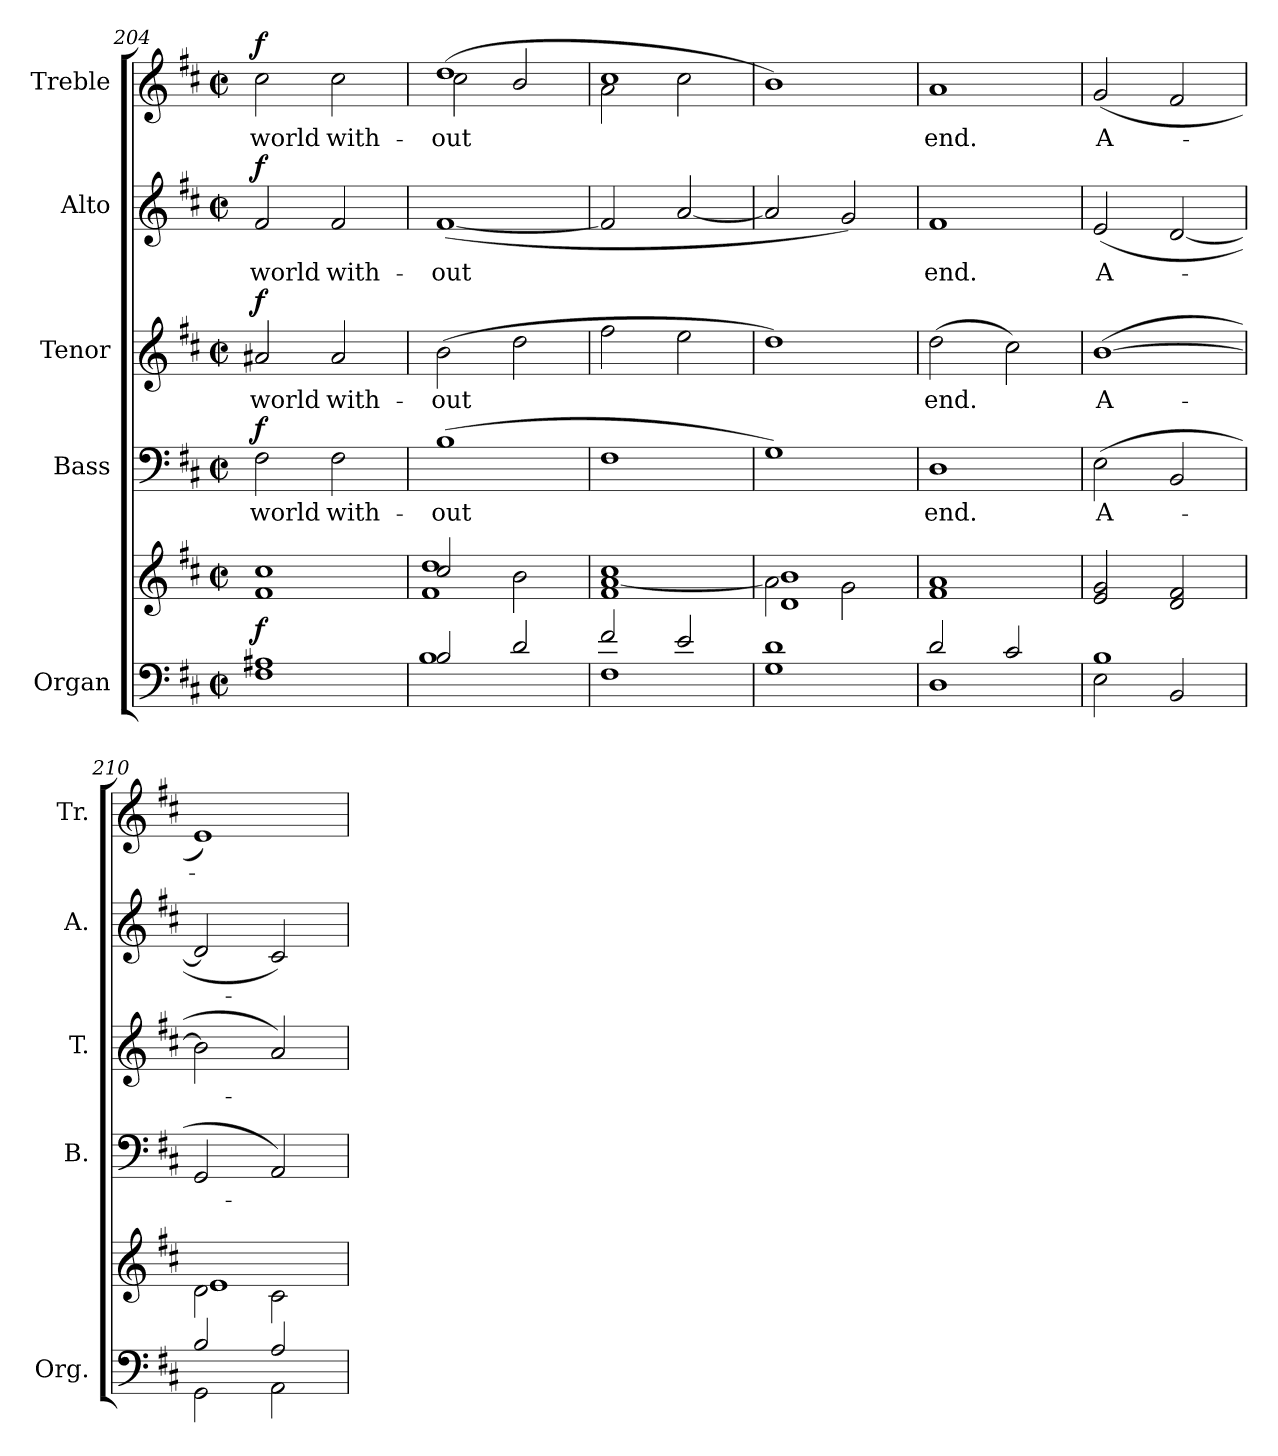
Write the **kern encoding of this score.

**kern	**kern	**dynam	**kern	**text	**dynam	**kern	**text	**dynam	**kern	**text	**dynam	**kern	**text	**dynam
*part5	*part5	*part5	*part4	*part4	*part4	*part3	*part3	*part3	*part2	*part2	*part2	*part1	*part1	*part1
*staff6	*staff5	*staff5/6	*staff4	*staff4	*staff4	*staff3	*staff3	*staff3	*staff2	*staff2	*staff2	*staff1	*staff1	*staff1
*I"Organ	*	*	*I"Bass	*	*	*I"Tenor	*	*	*I"Alto	*	*	*I"Treble	*	*
*I'Org.	*	*	*I'B.	*	*	*I'T.	*	*	*I'A.	*	*	*I'Tr.	*	*
*clefF4	*clefG2	*	*clefF4	*	*	*clefG2	*	*	*clefG2	*	*	*clefG2	*	*
*	*	*	*	*	*	*ITrd7c12	*	*	*	*	*	*	*	*
*k[f#c#]	*k[f#c#]	*	*k[f#c#]	*	*	*k[f#c#]	*	*	*k[f#c#]	*	*	*k[f#c#]	*	*
*D:	*D:	*	*D:	*	*	*D:	*	*	*D:	*	*	*D:	*	*
*M2/2	*M2/2	*	*M2/2	*	*	*M2/2	*	*	*M2/2	*	*	*M2/2	*	*
*met(c|)	*met(c|)	*	*met(c|)	*	*	*met(c|)	*	*	*met(c|)	*	*	*met(c|)	*	*
=204	=204	=204	=204	=204	=204	=204	=204	=204	=204	=204	=204	=204	=204	=204
!	!	!	!	!LO:LY:b:color=#000000	!	!	!	!	!	!	!	!	!	!
!	!	!	!	!	!	!	!LO:LY:b:color=#000000	!	!	!	!	!	!	!
!	!	!	!	!	!	!	!	!	!	!LO:LY:b:color=#000000	!	!	!	!
!	!	!	!	!	!	!	!	!	!	!	!	!	!LO:LY:b:color=#000000	!
1F#i 1A#Xi	1f#i 1cc#i	f	2F#i\	world	f	2A#Xi/	world	f	2f#i/	world	f	2cc#i\	world	f
!	!	!	!	!LO:LY:b:color=#000000	!	!	!	!	!	!	!	!	!	!
!	!	!	!	!	!	!	!LO:LY:b:color=#000000	!	!	!	!	!	!	!
!	!	!	!	!	!	!	!	!	!	!LO:LY:b:color=#000000	!	!	!	!
!	!	!	!	!	!	!	!	!	!	!	!	!	!LO:LY:b:color=#000000	!
.	.	.	2F#i\	with-	.	2A#i/	with-	.	2f#i/	with-	.	2cc#i\	with-	.
=205	=205	=205	=205	=205	=205	=205	=205	=205	=205	=205	=205	=205	=205	=205
*^	*^	*	*	*	*	*	*	*	*	*	*	*	*	*
!	!	!	!	!	!	!LO:LY:b:color=#000000	!	!	!	!	!	!	!	!	!	!
!	!	!	!	!	!	!	!	!	!LO:LY:b:color=#000000	!	!	!	!	!	!	!
!	!	!	!	!	!	!	!	!	!	!	!	!LO:LY:b:color=#000000	!	!	!	!
!	!	!	!	!	!	!	!	!	!	!	!	!	!	!	!LO:LY:b:color=#000000	!
*	*	*	*	*	*	*	*	*	*	*	*	*	*	*^	*	*
2Bi/	1Bi	2cc#i/	1f#i 1ddi	.	(1Bi	-out	.	(2Bi\	-out	.	([1f#i	-out	.	(1ddi	2cc#i\	-out	.
2di/	.	2bi\	.	.	.	.	.	2di\	.	.	.	.	.	.	2bi/	.	.
*	*	*v	*v	*	*	*	*	*	*	*	*	*	*	*	*	*	*
=206	=206	=206	=206	=206	=206	=206	=206	=206	=206	=206	=206	=206	=206	=206	=206	=206
2f#i/	1F#i	1f#i [1ai 1cc#i	.	1F#i	.	.	2f#i\	.	.	2f#i/]	.	.	1cc#i	2ai\	.	.
2ei/	.	.	.	.	.	.	2ei\	.	.	[2ai/	.	.	.	2cc#i\	.	.
*v	*v	*	*	*	*	*	*	*	*	*	*	*	*v	*v	*	*
!!LO:PB:g=z
=207	=207	=207	=207	=207	=207	=207	=207	=207	=207	=207	=207	=207	=207	=207
*	*^	*	*	*	*	*	*	*	*	*	*	*	*	*
1Gi 1di	2ai\]	1di 1bi	.	1Gi)	.	.	1di)	.	.	2ai/]	.	.	1bi)	.	.
.	2gi\	.	.	.	.	.	.	.	.	2gi/)	.	.	.	.	.
*	*v	*v	*	*	*	*	*	*	*	*	*	*	*	*	*
=208	=208	=208	=208	=208	=208	=208	=208	=208	=208	=208	=208	=208	=208	=208
*^	*	*	*	*	*	*	*	*	*	*	*	*	*	*
!	!	!	!	!	!LO:LY:b:color=#000000	!	!	!	!	!	!	!	!	!	!
!	!	!	!	!	!	!	!	!LO:LY:b:color=#000000	!	!	!	!	!	!	!
!	!	!	!	!	!	!	!	!	!	!	!LO:LY:b:color=#000000	!	!	!	!
!	!	!	!	!	!	!	!	!	!	!	!	!	!	!LO:LY:b:color=#000000	!
2di/	1Di	1f#i 1ai	.	1Di	end.	.	(2di\	end.	.	1f#i	end.	.	1ai	end.	.
2c#i/	.	.	.	.	.	.	2c#i\)	.	.	.	.	.	.	.	.
=209	=209	=209	=209	=209	=209	=209	=209	=209	=209	=209	=209	=209	=209	=209	=209
!	!	!	!	!	!LO:LY:b:color=#000000	!	!	!	!	!	!	!	!	!	!
!	!	!	!	!	!	!	!	!LO:LY:b:color=#000000	!	!	!	!	!	!	!
!	!	!	!	!	!	!	!	!	!	!	!LO:LY:b:color=#000000	!	!	!	!
!	!	!	!	!	!	!	!	!	!	!	!	!	!	!LO:LY:b:color=#000000	!
1Bi	2Ei\	2ei/ 2gi	.	(2Ei\	A-	.	([1Bi	A-	.	(2ei/	A-	.	(2gi/	A-	.
.	2BBi/	2di/ 2f#i	.	2BBi/	.	.	.	.	.	[2di/	.	.	2f#i/	.	.
=210	=210	=210	=210	=210	=210	=210	=210	=210	=210	=210	=210	=210	=210	=210	=210
*	*	*^	*	*	*	*	*	*	*	*	*	*	*	*	*
2Bi/	2GGi\	2di\	1ei	.	2GGi/	.	.	2Bi\]	.	.	2di/]	.	.	1ei)	.	.
2Ai/	2AAi\	2c#i\	.	.	2AAi/)	.	.	2Ai/)	.	.	2c#i/)	.	.	.	.	.
*v	*v	*	*	*	*	*	*	*	*	*	*	*	*	*	*	*
*	*v	*v	*	*	*	*	*	*	*	*	*	*	*	*	*
=	=	=	=	=	=	=	=	=	=	=	=	=	=	=
*-	*-	*-	*-	*-	*-	*-	*-	*-	*-	*-	*-	*-	*-	*-
